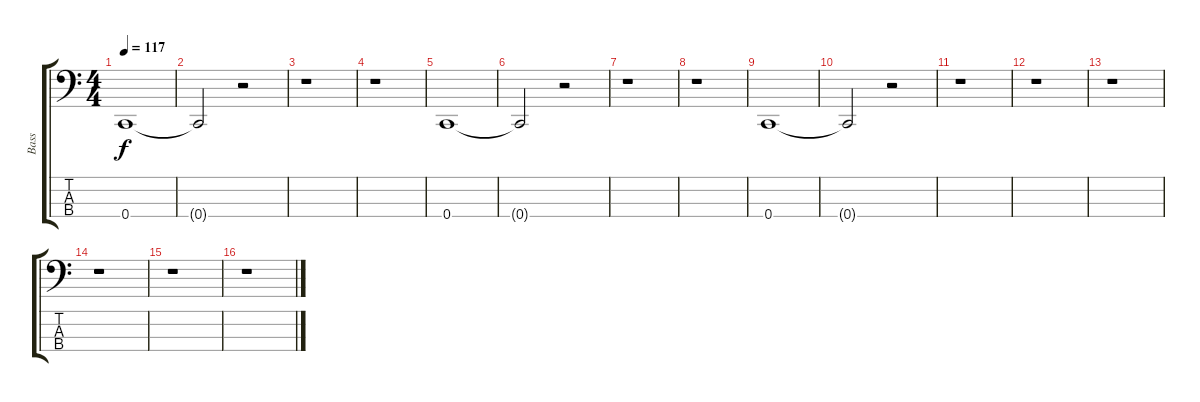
\track ("Bass" "Bass") {instrument electricbassfinger}
\staff {score tabs}
\tuning (F2 C2 G1 C1) {hide}
\ts (4 4)
\tempo 117
\clef f4
\ks c
0.4.1{dy f} |
0.4{t}.2 r.2 |
r.1 |
r.1 |
0.4.1 |
0.4{t}.2 r.2 |
r.1 |
r.1 |
0.4.1 |
0.4{t}.2 r.2 |
r.1 |
r.1 |
r.1 |
r.1 |
r.1 |
r.1
